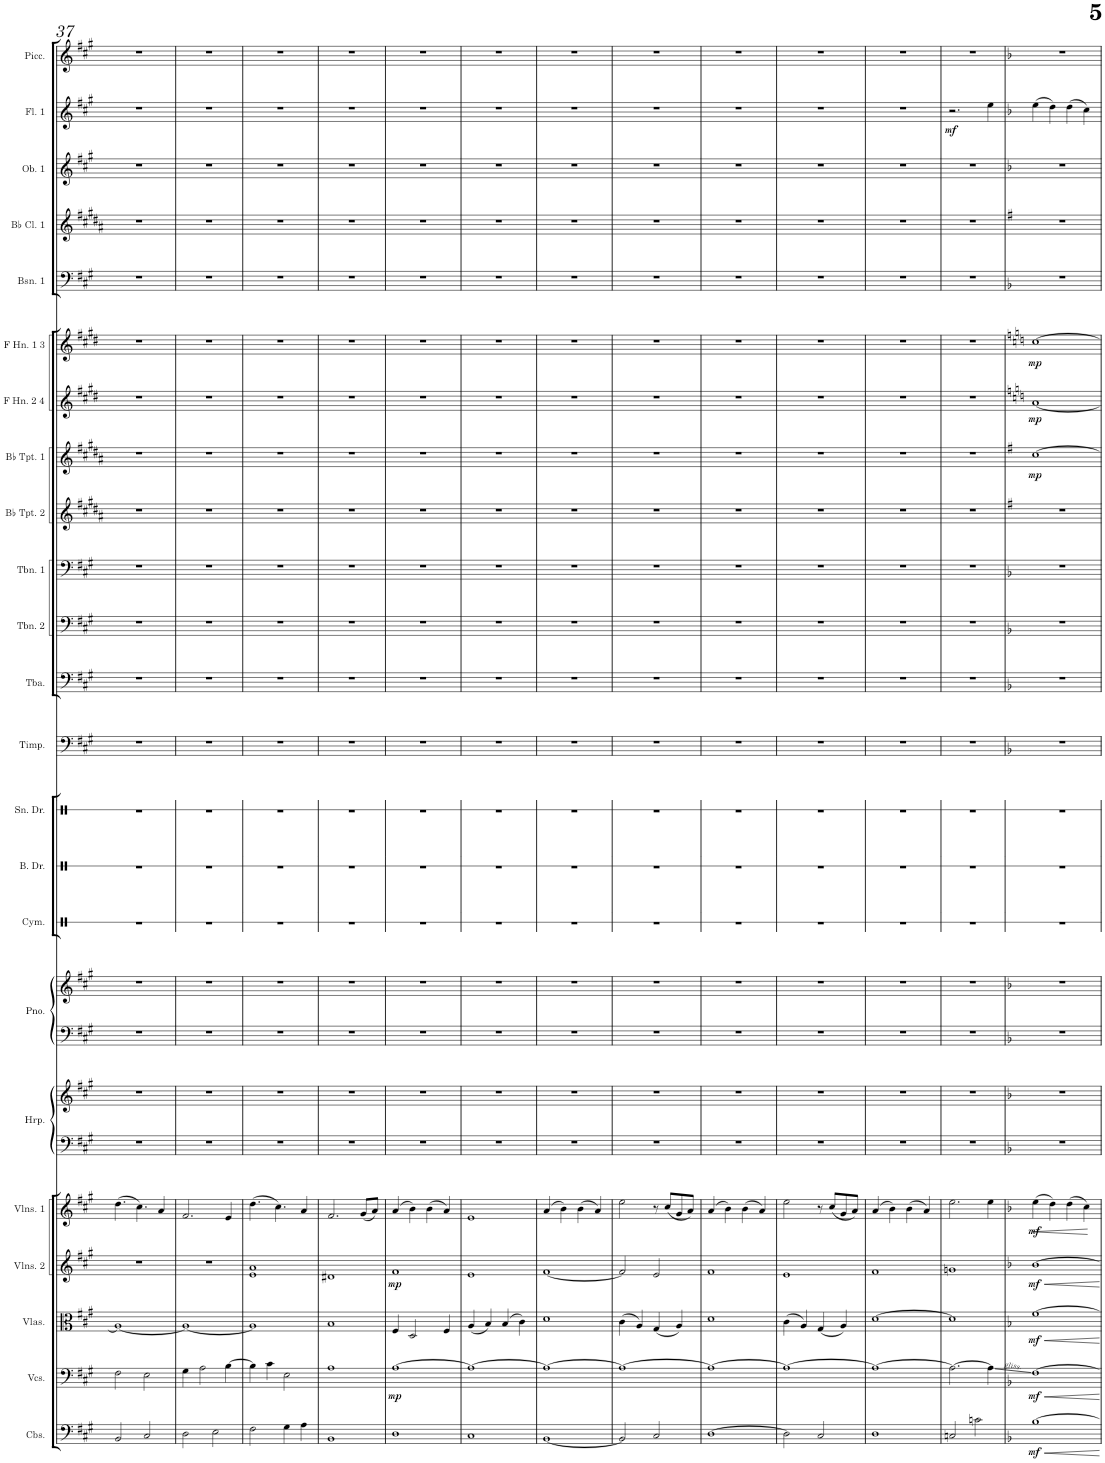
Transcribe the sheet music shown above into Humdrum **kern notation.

**kern	**dynam	**kern	**dynam	**kern	**dynam	**kern	**dynam	**kern	**dynam	**kern	**kern	**kern	**kern	**kern	**kern	**kern	**kern	**kern	**kern	**kern	**kern	**kern	**dynam	**kern	**dynam	**kern	**dynam	**kern	**kern	**kern	**kern	**dynam	**kern
*part23	*part23	*part22	*part22	*part21	*part21	*part20	*part20	*part19	*part19	*part18	*part18	*part17	*part17	*part16	*part15	*part14	*part13	*part12	*part11	*part10	*part9	*part8	*part8	*part7	*part7	*part6	*part6	*part5	*part4	*part3	*part2	*part2	*part1
*staff25	*staff25	*staff24	*staff24	*staff23	*staff23	*staff22	*staff22	*staff21	*staff21	*staff20	*staff19	*staff18	*staff17	*staff16	*staff15	*staff14	*staff13	*staff12	*staff11	*staff10	*staff9	*staff8	*staff8	*staff7	*staff7	*staff6	*staff6	*staff5	*staff4	*staff3	*staff2	*staff2	*staff1
*I"Contrabasses	*	*I"Violoncellos	*	*I"Violas	*	*I"Violins 2	*	*I"Violins 1	*	*I"Harp	*	*I"Piano	*	*I"Cymbal	*I"Bass Drum	*I"Snare Drum	*I"Timpani	*I"Tuba	*I"Trombone 2	*I"Trombone 1	*I"Bb Trumpet 2	*I"Bb Trumpet 1	*	*I"F Horn 2 &amp; 4	*	*I"F Horn 1 &amp; 3	*	*I"Bassoon 1	*I"Bb Clarinet 1	*I"Oboe 1	*I"Flute 1	*	*I"Piccolo
*I'Cbs.	*	*I'Vcs.	*	*I'Vlas.	*	*I'Vlns. 2	*	*I'Vlns. 1	*	*I'Hrp.	*	*I'Pno.	*	*I'Cym.	*I'B. Dr.	*I'Sn. Dr.	*I'Timp.	*I'Tba.	*I'Tbn. 2	*I'Tbn. 1	*I'Bb Tpt. 2	*I'Bb Tpt. 1	*	*I'F Hn. 2 4	*	*I'F Hn. 1 3	*	*I'Bsn. 1	*I'Bb Cl. 1	*I'Ob. 1	*I'Fl. 1	*	*I'Picc.
!!LO:PB:g=z
*clefF4	*	*clefF4	*	*clefC3	*	*clefG2	*	*clefG2	*	*clefF4	*clefG2	*clefF4	*clefG2	*clefX	*clefX	*clefX	*clefF4	*clefF4	*clefF4	*clefF4	*clefG2	*clefG2	*	*clefG2	*	*clefG2	*	*clefF4	*clefG2	*clefG2	*clefG2	*	*clefG2
*Trd7c12	*	*	*	*	*	*	*	*	*	*	*	*	*	*	*	*	*	*	*	*	*Trd1c2	*Trd1c2	*	*Trd4c7	*	*Trd4c7	*	*	*Trd1c2	*	*	*	*Trd-7c-12
*k[f#c#g#]	*	*k[f#c#g#]	*	*k[f#c#g#]	*	*k[f#c#g#]	*	*k[f#c#g#]	*	*k[f#c#g#]	*k[f#c#g#]	*k[f#c#g#]	*k[f#c#g#]	*k[]	*k[]	*k[]	*k[f#c#g#]	*k[f#c#g#]	*k[f#c#g#]	*k[f#c#g#]	*k[f#c#g#d#a#]	*k[f#c#g#d#a#]	*	*k[f#c#g#d#]	*	*k[f#c#g#d#]	*	*k[f#c#g#]	*k[f#c#g#d#a#]	*k[f#c#g#]	*k[f#c#g#]	*	*k[f#c#g#]
*M4/4	*	*M4/4	*	*M4/4	*	*M4/4	*	*M4/4	*	*M4/4	*M4/4	*M4/4	*M4/4	*M4/4	*M4/4	*M4/4	*M4/4	*M4/4	*M4/4	*M4/4	*M4/4	*M4/4	*	*M4/4	*	*M4/4	*	*M4/4	*M4/4	*M4/4	*M4/4	*	*M4/4
=37	=37	=37	=37	=37	=37	=37	=37	=37	=37	=37	=37	=37	=37	=37	=37	=37	=37	=37	=37	=37	=37	=37	=37	=37	=37	=37	=37	=37	=37	=37	=37	=37	=37
2BB/	.	2F#\	.	1A_	.	1r	.	(4.dd\	.	1r	1r	1r	1r	1r	1r	1r	1r	1r	1r	1r	1r	1r	.	1r	.	1r	.	1r	1r	1r	1r	.	1r
.	.	.	.	.	.	.	.	4.cc#\)	.	.	.	.	.	.	.	.	.	.	.	.	.	.	.	.	.	.	.	.	.	.	.	.	.
2C#/	.	2E\	.	.	.	.	.	.	.	.	.	.	.	.	.	.	.	.	.	.	.	.	.	.	.	.	.	.	.	.	.	.	.
.	.	.	.	.	.	.	.	4a/	.	.	.	.	.	.	.	.	.	.	.	.	.	.	.	.	.	.	.	.	.	.	.	.	.
=38	=38	=38	=38	=38	=38	=38	=38	=38	=38	=38	=38	=38	=38	=38	=38	=38	=38	=38	=38	=38	=38	=38	=38	=38	=38	=38	=38	=38	=38	=38	=38	=38	=38
2D\	.	4G#\	.	1A_	.	1r	.	2.f#/	.	1r	1r	1r	1r	1r	1r	1r	1r	1r	1r	1r	1r	1r	.	1r	.	1r	.	1r	1r	1r	1r	.	1r
.	.	2A\	.	.	.	.	.	.	.	.	.	.	.	.	.	.	.	.	.	.	.	.	.	.	.	.	.	.	.	.	.	.	.
2E\	.	.	.	.	.	.	.	.	.	.	.	.	.	.	.	.	.	.	.	.	.	.	.	.	.	.	.	.	.	.	.	.	.
.	.	[4B\	.	.	.	.	.	4e/	.	.	.	.	.	.	.	.	.	.	.	.	.	.	.	.	.	.	.	.	.	.	.	.	.
=39	=39	=39	=39	=39	=39	=39	=39	=39	=39	=39	=39	=39	=39	=39	=39	=39	=39	=39	=39	=39	=39	=39	=39	=39	=39	=39	=39	=39	=39	=39	=39	=39	=39
2F#\	.	4B\]	.	1A]	.	1e 1a	.	(4.dd\	.	1r	1r	1r	1r	1r	1r	1r	1r	1r	1r	1r	1r	1r	.	1r	.	1r	.	1r	1r	1r	1r	.	1r
.	.	4c#\	.	.	.	.	.	.	.	.	.	.	.	.	.	.	.	.	.	.	.	.	.	.	.	.	.	.	.	.	.	.	.
.	.	.	.	.	.	.	.	4.cc#\)	.	.	.	.	.	.	.	.	.	.	.	.	.	.	.	.	.	.	.	.	.	.	.	.	.
4G#\	.	2E\	.	.	.	.	.	.	.	.	.	.	.	.	.	.	.	.	.	.	.	.	.	.	.	.	.	.	.	.	.	.	.
4A\	.	.	.	.	.	.	.	4a/	.	.	.	.	.	.	.	.	.	.	.	.	.	.	.	.	.	.	.	.	.	.	.	.	.
=40	=40	=40	=40	=40	=40	=40	=40	=40	=40	=40	=40	=40	=40	=40	=40	=40	=40	=40	=40	=40	=40	=40	=40	=40	=40	=40	=40	=40	=40	=40	=40	=40	=40
1BB	.	1A	.	1B	.	1d#X	.	2.f#/	.	1r	1r	1r	1r	1r	1r	1r	1r	1r	1r	1r	1r	1r	.	1r	.	1r	.	1r	1r	1r	1r	.	1r
.	.	.	.	.	.	.	.	(8g#/L	.	.	.	.	.	.	.	.	.	.	.	.	.	.	.	.	.	.	.	.	.	.	.	.	.
.	.	.	.	.	.	.	.	8a/J)	.	.	.	.	.	.	.	.	.	.	.	.	.	.	.	.	.	.	.	.	.	.	.	.	.
=41	=41	=41	=41	=41	=41	=41	=41	=41	=41	=41	=41	=41	=41	=41	=41	=41	=41	=41	=41	=41	=41	=41	=41	=41	=41	=41	=41	=41	=41	=41	=41	=41	=41
!	!	!	!LO:DY:b	!	!	!	!LO:DY:b	!	!	!	!	!	!	!	!	!	!	!	!	!	!	!	!	!	!	!	!	!	!	!	!	!	!
1D	.	[1A	mp	4F#/	.	1f#	mp	(4a/	.	1r	1r	1r	1r	1r	1r	1r	1r	1r	1r	1r	1r	1r	.	1r	.	1r	.	1r	1r	1r	1r	.	1r
.	.	.	.	2D/	.	.	.	4b\)	.	.	.	.	.	.	.	.	.	.	.	.	.	.	.	.	.	.	.	.	.	.	.	.	.
.	.	.	.	.	.	.	.	(4b\	.	.	.	.	.	.	.	.	.	.	.	.	.	.	.	.	.	.	.	.	.	.	.	.	.
.	.	.	.	4F#/	.	.	.	4a/)	.	.	.	.	.	.	.	.	.	.	.	.	.	.	.	.	.	.	.	.	.	.	.	.	.
=42	=42	=42	=42	=42	=42	=42	=42	=42	=42	=42	=42	=42	=42	=42	=42	=42	=42	=42	=42	=42	=42	=42	=42	=42	=42	=42	=42	=42	=42	=42	=42	=42	=42
1C#	.	1A_	.	(4A/	.	1e	.	1e	.	1r	1r	1r	1r	1r	1r	1r	1r	1r	1r	1r	1r	1r	.	1r	.	1r	.	1r	1r	1r	1r	.	1r
.	.	.	.	4B/)	.	.	.	.	.	.	.	.	.	.	.	.	.	.	.	.	.	.	.	.	.	.	.	.	.	.	.	.	.
.	.	.	.	(4B/	.	.	.	.	.	.	.	.	.	.	.	.	.	.	.	.	.	.	.	.	.	.	.	.	.	.	.	.	.
.	.	.	.	4c#\)	.	.	.	.	.	.	.	.	.	.	.	.	.	.	.	.	.	.	.	.	.	.	.	.	.	.	.	.	.
=43	=43	=43	=43	=43	=43	=43	=43	=43	=43	=43	=43	=43	=43	=43	=43	=43	=43	=43	=43	=43	=43	=43	=43	=43	=43	=43	=43	=43	=43	=43	=43	=43	=43
[1BB	.	1A_	.	1d	.	[1f#	.	(4a/	.	1r	1r	1r	1r	1r	1r	1r	1r	1r	1r	1r	1r	1r	.	1r	.	1r	.	1r	1r	1r	1r	.	1r
.	.	.	.	.	.	.	.	4b\)	.	.	.	.	.	.	.	.	.	.	.	.	.	.	.	.	.	.	.	.	.	.	.	.	.
.	.	.	.	.	.	.	.	(4b\	.	.	.	.	.	.	.	.	.	.	.	.	.	.	.	.	.	.	.	.	.	.	.	.	.
.	.	.	.	.	.	.	.	4a/)	.	.	.	.	.	.	.	.	.	.	.	.	.	.	.	.	.	.	.	.	.	.	.	.	.
=44	=44	=44	=44	=44	=44	=44	=44	=44	=44	=44	=44	=44	=44	=44	=44	=44	=44	=44	=44	=44	=44	=44	=44	=44	=44	=44	=44	=44	=44	=44	=44	=44	=44
2BB/]	.	1A_	.	(4c#\	.	2f#/]	.	2ee\	.	1r	1r	1r	1r	1r	1r	1r	1r	1r	1r	1r	1r	1r	.	1r	.	1r	.	1r	1r	1r	1r	.	1r
.	.	.	.	4A/)	.	.	.	.	.	.	.	.	.	.	.	.	.	.	.	.	.	.	.	.	.	.	.	.	.	.	.	.	.
2C#/	.	.	.	(4G#/	.	2e/	.	8r	.	.	.	.	.	.	.	.	.	.	.	.	.	.	.	.	.	.	.	.	.	.	.	.	.
.	.	.	.	.	.	.	.	(8cc#/L	.	.	.	.	.	.	.	.	.	.	.	.	.	.	.	.	.	.	.	.	.	.	.	.	.
.	.	.	.	4A/)	.	.	.	8g#/	.	.	.	.	.	.	.	.	.	.	.	.	.	.	.	.	.	.	.	.	.	.	.	.	.
.	.	.	.	.	.	.	.	8a/J)	.	.	.	.	.	.	.	.	.	.	.	.	.	.	.	.	.	.	.	.	.	.	.	.	.
=45	=45	=45	=45	=45	=45	=45	=45	=45	=45	=45	=45	=45	=45	=45	=45	=45	=45	=45	=45	=45	=45	=45	=45	=45	=45	=45	=45	=45	=45	=45	=45	=45	=45
[1D	.	1A_	.	1d	.	1f#	.	(4a/	.	1r	1r	1r	1r	1r	1r	1r	1r	1r	1r	1r	1r	1r	.	1r	.	1r	.	1r	1r	1r	1r	.	1r
.	.	.	.	.	.	.	.	4b\)	.	.	.	.	.	.	.	.	.	.	.	.	.	.	.	.	.	.	.	.	.	.	.	.	.
.	.	.	.	.	.	.	.	(4b\	.	.	.	.	.	.	.	.	.	.	.	.	.	.	.	.	.	.	.	.	.	.	.	.	.
.	.	.	.	.	.	.	.	4a/)	.	.	.	.	.	.	.	.	.	.	.	.	.	.	.	.	.	.	.	.	.	.	.	.	.
=46	=46	=46	=46	=46	=46	=46	=46	=46	=46	=46	=46	=46	=46	=46	=46	=46	=46	=46	=46	=46	=46	=46	=46	=46	=46	=46	=46	=46	=46	=46	=46	=46	=46
2D\]	.	1A_	.	(4c#\	.	1e	.	2ee\	.	1r	1r	1r	1r	1r	1r	1r	1r	1r	1r	1r	1r	1r	.	1r	.	1r	.	1r	1r	1r	1r	.	1r
.	.	.	.	4A/)	.	.	.	.	.	.	.	.	.	.	.	.	.	.	.	.	.	.	.	.	.	.	.	.	.	.	.	.	.
2C#/	.	.	.	(4G#/	.	.	.	8r	.	.	.	.	.	.	.	.	.	.	.	.	.	.	.	.	.	.	.	.	.	.	.	.	.
.	.	.	.	.	.	.	.	(8cc#/L	.	.	.	.	.	.	.	.	.	.	.	.	.	.	.	.	.	.	.	.	.	.	.	.	.
.	.	.	.	4A/)	.	.	.	8g#/	.	.	.	.	.	.	.	.	.	.	.	.	.	.	.	.	.	.	.	.	.	.	.	.	.
.	.	.	.	.	.	.	.	8a/J)	.	.	.	.	.	.	.	.	.	.	.	.	.	.	.	.	.	.	.	.	.	.	.	.	.
=47	=47	=47	=47	=47	=47	=47	=47	=47	=47	=47	=47	=47	=47	=47	=47	=47	=47	=47	=47	=47	=47	=47	=47	=47	=47	=47	=47	=47	=47	=47	=47	=47	=47
1D	.	1A_	.	[1d	.	1f#	.	(4a/	.	1r	1r	1r	1r	1r	1r	1r	1r	1r	1r	1r	1r	1r	.	1r	.	1r	.	1r	1r	1r	1r	.	1r
.	.	.	.	.	.	.	.	4b\)	.	.	.	.	.	.	.	.	.	.	.	.	.	.	.	.	.	.	.	.	.	.	.	.	.
.	.	.	.	.	.	.	.	(4b\	.	.	.	.	.	.	.	.	.	.	.	.	.	.	.	.	.	.	.	.	.	.	.	.	.
.	.	.	.	.	.	.	.	4a/)	.	.	.	.	.	.	.	.	.	.	.	.	.	.	.	.	.	.	.	.	.	.	.	.	.
=48	=48	=48	=48	=48	=48	=48	=48	=48	=48	=48	=48	=48	=48	=48	=48	=48	=48	=48	=48	=48	=48	=48	=48	=48	=48	=48	=48	=48	=48	=48	=48	=48	=48
!	!	!	!	!	!	!	!	!	!	!	!	!	!	!	!	!	!	!	!	!	!	!	!	!	!	!	!	!	!	!	!	!LO:DY:b	!
2Cn/	.	2.A\_	.	1d]	.	1gn	.	2.ee\	.	1r	1r	1r	1r	1r	1r	1r	1r	1r	1r	1r	1r	1r	.	1r	.	1r	.	1r	1r	1r	2.r	mf	1r
2cn\	.	.	.	.	.	.	.	.	.	.	.	.	.	.	.	.	.	.	.	.	.	.	.	.	.	.	.	.	.	.	.	.	.
.	.	4A\]	.	.	.	.	.	4ee\	.	.	.	.	.	.	.	.	.	.	.	.	.	.	.	.	.	.	.	.	.	.	4ee\	.	.
=49	=49	=49	=49	=49	=49	=49	=49	=49	=49	=49	=49	=49	=49	=49	=49	=49	=49	=49	=49	=49	=49	=49	=49	=49	=49	=49	=49	=49	=49	=49	=49	=49	=49
*k[b-]	*	*k[b-]	*	*k[b-]	*	*k[b-]	*	*k[b-]	*	*k[b-]	*k[b-]	*k[b-]	*k[b-]	*	*	*	*k[b-]	*k[b-]	*k[b-]	*k[b-]	*k[f#]	*k[f#]	*	*k[]	*	*k[]	*	*k[b-]	*k[f#]	*k[b-]	*k[b-]	*	*k[b-]
!	!LO:DY:b	!	!LO:DY:b	!	!LO:DY:b	!	!LO:DY:b	!	!LO:DY:b	!	!	!	!	!	!	!	!	!	!	!	!	!	!LO:DY:b	!	!LO:DY:b	!	!LO:DY:b	!	!	!	!	!	!
[1B-	mf	[1F	mf	[1f	mf	[1b-	mf	(4ee\	mf	1r	1r	1r	1r	1r	1r	1r	1r	1r	1r	1r	1r	[1cc	mp	[1a	mp	[1cc	mp	1r	1r	1r	(4ee\	.	1r
.	.	.	.	.	.	.	.	4dd\)	.	.	.	.	.	.	.	.	.	.	.	.	.	.	.	.	.	.	.	.	.	.	4dd\)	.	.
.	.	.	.	.	.	.	.	(4dd\	.	.	.	.	.	.	.	.	.	.	.	.	.	.	.	.	.	.	.	.	.	.	(4dd\	.	.
.	.	.	.	.	.	.	.	4cc\)	.	.	.	.	.	.	.	.	.	.	.	.	.	.	.	.	.	.	.	.	.	.	4cc\)	.	.
=	=	=	=	=	=	=	=	=	=	=	=	=	=	=	=	=	=	=	=	=	=	=	=	=	=	=	=	=	=	=	=	=	=
*-	*-	*-	*-	*-	*-	*-	*-	*-	*-	*-	*-	*-	*-	*-	*-	*-	*-	*-	*-	*-	*-	*-	*-	*-	*-	*-	*-	*-	*-	*-	*-	*-	*-
